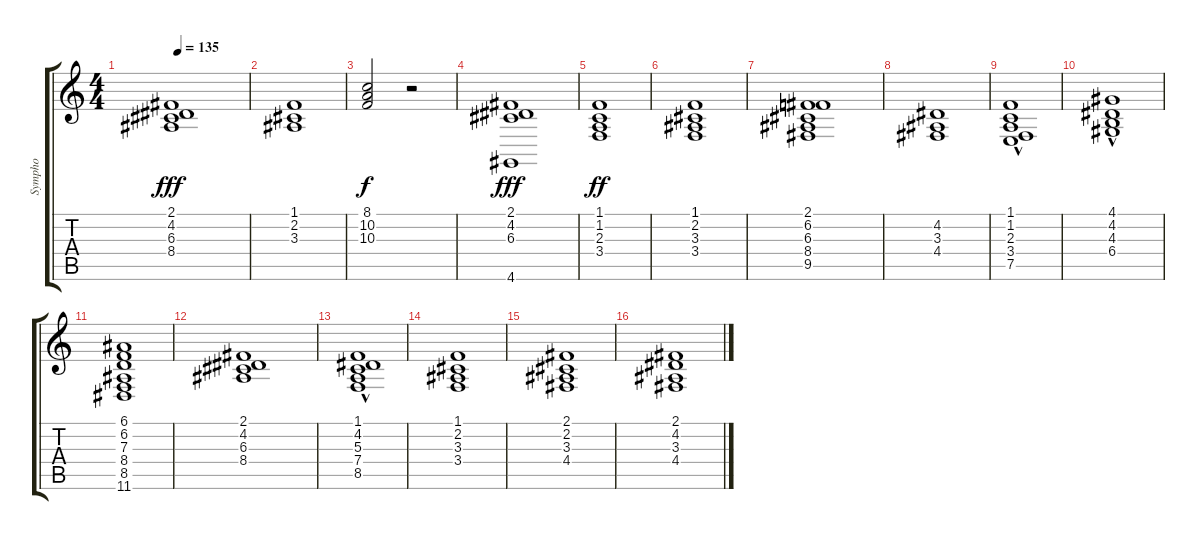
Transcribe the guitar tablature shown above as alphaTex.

\track ("Sympho" "Sympho") {instrument stringensemble1}
\staff {score tabs}
\tuning (E4 B3 G3 D3 A2 E2) {hide}
\ts (4 4)
\tempo 135
\clef g2
\ks c
(2.1 4.2 6.3 8.4).1{dy fff} |
(1.1 2.2 3.3).1 |
(8.1 10.2 10.3).2{dy f} r.2 |
(2.1 4.2 6.3 4.6).1{dy fff} |
(1.1 1.2 2.3 3.4).1{dy ff} |
(1.1 2.2 3.3 3.4).1 |
(2.1 6.2 6.3 8.4 9.5).1 |
(4.2 3.3 4.4).1 |
(1.1{hac} 1.2{hac} 2.3{hac} 3.4 7.5).1 |
(4.1{hac} 4.2{hac} 4.3{hac} 6.4).1 |
(6.1 6.2 7.3 8.4 8.5 11.6).1 |
(2.1 4.2 6.3 8.4).1 |
(1.1{hac} 4.2 5.3{hac} 7.4{hac} 8.5{hac}).1 |
(1.1 2.2 3.3 3.4).1 |
(2.1 2.2 3.3 4.4).1 |
(2.1 4.2 3.3 4.4).1
